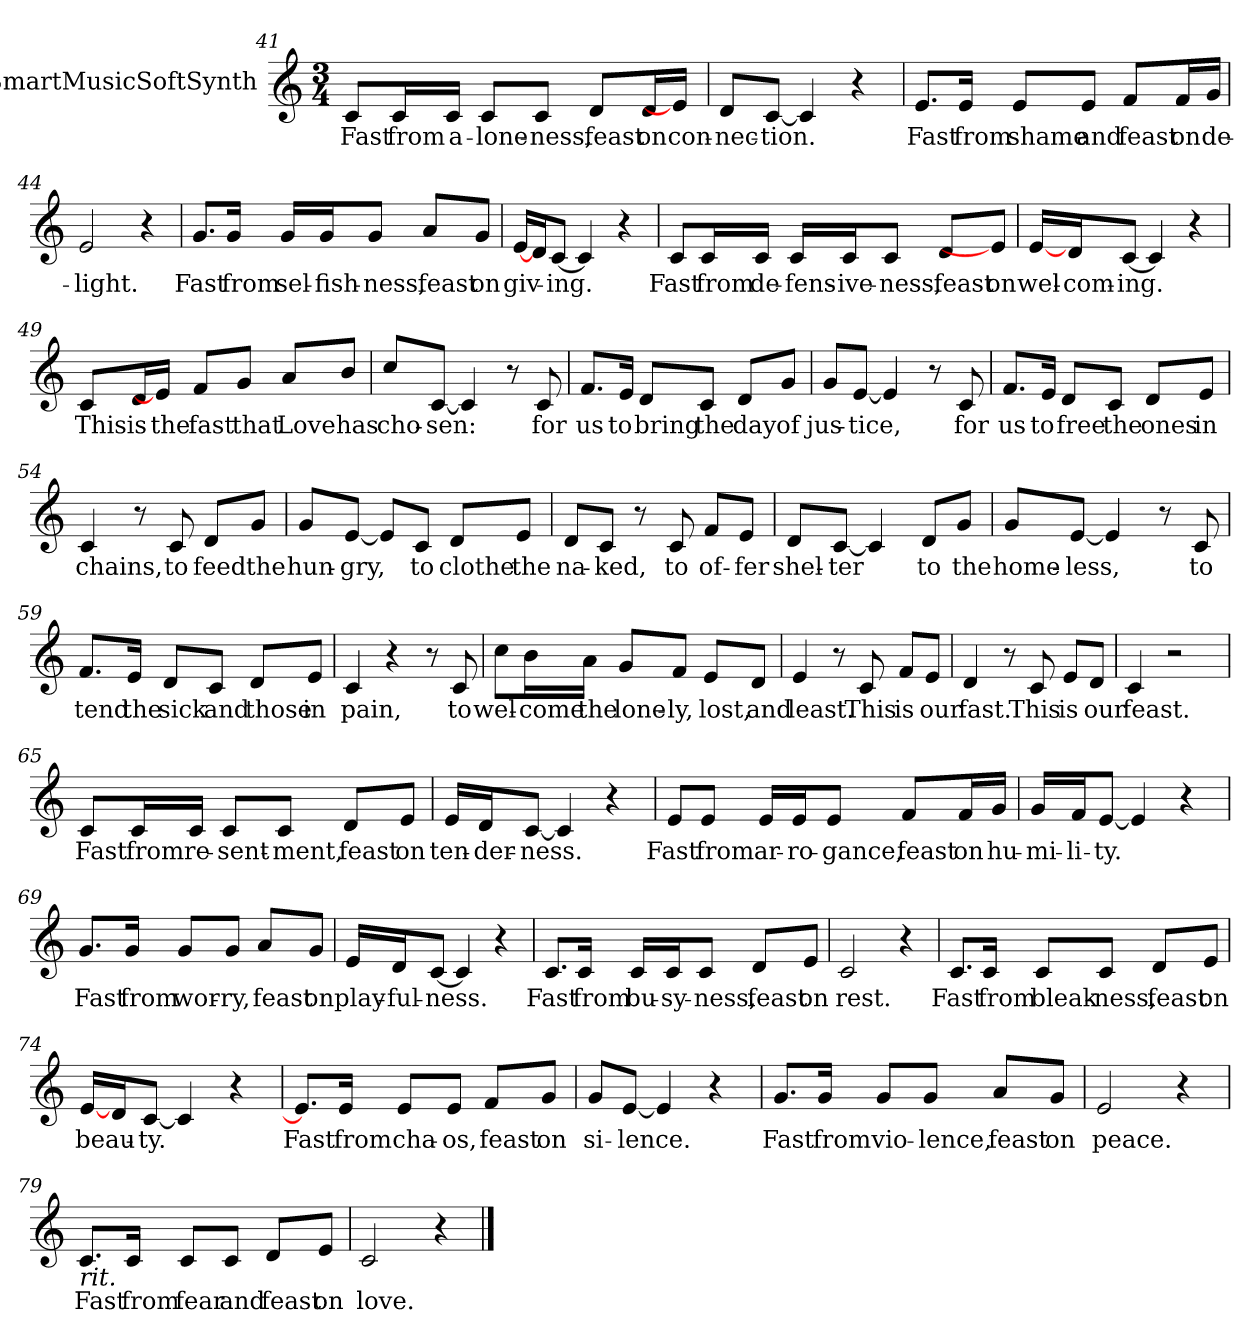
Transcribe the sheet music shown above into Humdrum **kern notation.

**kern	**text
*part1	*part1
*staff1	*staff1
*I"SmartMusicSoftSynth	*
!!LO:LB:g=z
*clefG2	*
*k[]	*
*M3/4	*
=41	=41
!	!LO:LY:b
8c/L	Fast
!	!LO:LY:b
16c/L	from
!	!LO:LY:b
16c/JJ	a-
!	!LO:LY:b
8c/L	-lone-
!	!LO:LY:b
8c/J	-ness,
!	!LO:LY:b
8d/L	feast
!	!LO:LY:b
16d/L	on
!	!LO:LY:b
16e/JJ]	con-
!!LO:LB:g=z
=42	=42
!	!LO:LY:b
8d/L	-nec-
!	!LO:LY:b
[8c/J	-tion.
4c/]	.
4r	.
=43	=43
!	!LO:LY:b
8.e/L	Fast
!	!LO:LY:b
16e/Jk	from
!	!LO:LY:b
8e/L	shame
!	!LO:LY:b
8e/J	and
!	!LO:LY:b
8f/L	feast
!	!LO:LY:b
16f/L	on
!	!LO:LY:b
16g/JJ	de-
=44	=44
!	!LO:LY:b
2e/	-light.
4r	.
!!LO:LB:g=z
=45	=45
!	!LO:LY:b
8.g/L	Fast
!	!LO:LY:b
16g/Jk	from
!	!LO:LY:b
16g/LL	sel-
!	!LO:LY:b
16g/J	-fish-
!	!LO:LY:b
8g/J	-ness,
!	!LO:LY:b
8a/L	feast
!	!LO:LY:b
8g/J	on
!!LO:LB:g=z
=46	=46
!	!LO:LY:b
[16e/LL	giv-
16d/J	.
!	!LO:LY:b
[8c/J	-ing.
4c/]	.
4r	.
=47	=47
!	!LO:LY:b
8c/L	Fast
!	!LO:LY:b
16c/L	from
!	!LO:LY:b
16c/JJ	de-
!	!LO:LY:b
16c/LL	-fens-
!	!LO:LY:b
16c/J	-ive-
!	!LO:LY:b
8c/J	-ness,
!	!LO:LY:b
8d/L	feast
!	!LO:LY:b
8e/J]	on
=48	=48
!	!LO:LY:b
[16e/LL	wel-
!	!LO:LY:b
16d/J	-com-
!	!LO:LY:b
[8c/J	-ing.
4c/]	.
4r	.
!!LO:LB:g=z
=49	=49
!	!LO:LY:b
8c/L	This
!	!LO:LY:b
16d/L	is
!	!LO:LY:b
16e/JJ]	the
!	!LO:LY:b
8f/L	fast
!	!LO:LY:b
8g/J	that
!	!LO:LY:b
8a/L	Love
!	!LO:LY:b
8b/J	has
=50	=50
!	!LO:LY:b
8cc/L	cho-
!	!LO:LY:b
[8c/J	-sen:
4c/]	.
8r	.
!	!LO:LY:b
8c/	for
=51	=51
!	!LO:LY:b
8.f/L	us
!	!LO:LY:b
16e/Jk	to
!	!LO:LY:b
8d/L	bring
!	!LO:LY:b
8c/J	the
!	!LO:LY:b
8d/L	day
!	!LO:LY:b
8g/J	of
!!LO:LB:g=z
=52	=52
!	!LO:LY:b
8g/L	jus-
!	!LO:LY:b
[8e/J	-tice,
4e/]	.
8r	.
!	!LO:LY:b
8c/	for
!!LO:LB:g=z
=53	=53
!	!LO:LY:b
8.f/L	us
!	!LO:LY:b
16e/Jk	to
!	!LO:LY:b
8d/L	free
!	!LO:LY:b
8c/J	the
!	!LO:LY:b
8d/L	ones
!	!LO:LY:b
8e/J	in
=54	=54
!	!LO:LY:b
4c/	chains,
8r	.
!	!LO:LY:b
8c/	to
!	!LO:LY:b
8d/L	feed
!	!LO:LY:b
8g/J	the
=55	=55
!	!LO:LY:b
8g/L	hun-
!	!LO:LY:b
[8e/J	-gry,
8e/L]	.
!	!LO:LY:b
8c/J	to
!	!LO:LY:b
8d/L	clothe
!	!LO:LY:b
8e/J	the
!!LO:LB:g=z
=56	=56
!	!LO:LY:b
8d/L	na-
!	!LO:LY:b
8c/J	-ked,
8r	.
!	!LO:LY:b
8c/	to
!	!LO:LY:b
8f/L	of-
!	!LO:LY:b
8e/J	-fer
=57	=57
!	!LO:LY:b
8d/L	shel-
!	!LO:LY:b
[8c/J	-ter
4c/]	.
!	!LO:LY:b
8d/L	to
!	!LO:LY:b
8g/J	the
!!LO:LB:g=z
=58	=58
!	!LO:LY:b
8g/L	home-
!	!LO:LY:b
[8e/J	-less,
4e/]	.
8r	.
!	!LO:LY:b
8c/	to
=59	=59
!	!LO:LY:b
8.f/L	tend
!	!LO:LY:b
16e/Jk	the
!	!LO:LY:b
8d/L	sick
!	!LO:LY:b
8c/J	and
!	!LO:LY:b
8d/L	those
!	!LO:LY:b
8e/J	in
=60	=60
!	!LO:LY:b
4c/	pain,
4r	.
8r	.
!	!LO:LY:b
8c/	to
!!LO:LB:g=z
=61	=61
!	!LO:LY:b
8cc\L	wel-
!	!LO:LY:b
16b\L	-come
!	!LO:LY:b
16a\JJ	the
!	!LO:LY:b
8g/L	lone-
!	!LO:LY:b
8f/J	-ly,
!	!LO:LY:b
8e/L	lost,
!	!LO:LY:b
8d/J	and
!!LO:LB:g=z
=62	=62
!	!LO:LY:b
4e/	least.
8r	.
!	!LO:LY:b
8c/	This
!	!LO:LY:b
8f/L	is
!	!LO:LY:b
8e/J	our
=63	=63
!	!LO:LY:b
4d/	fast.
8r	.
!	!LO:LY:b
8c/	This
!	!LO:LY:b
8e/L	is
!	!LO:LY:b
8d/J	our
=64	=64
!	!LO:LY:b
4c/	feast.
2r	.
=65	=65
!	!LO:LY:b
8c/L	Fast
!	!LO:LY:b
16c/L	from
!	!LO:LY:b
16c/JJ	re-
!	!LO:LY:b
8c/L	-sent-
!	!LO:LY:b
8c/J	-ment,
!	!LO:LY:b
8d/L	feast
!	!LO:LY:b
8e/J	on
!!LO:LB:g=z
=66	=66
!	!LO:LY:b
16e/LL	ten-
!	!LO:LY:b
16d/J	-der-
!	!LO:LY:b
[8c/J	-ness.
4c/]	.
4r	.
!!LO:LB:g=z
=67	=67
!	!LO:LY:b
8e/L	Fast
!	!LO:LY:b
8e/J	from
!	!LO:LY:b
16e/LL	ar-
!	!LO:LY:b
16e/J	-ro-
!	!LO:LY:b
8e/J	-gance,
!	!LO:LY:b
8f/L	feast
!	!LO:LY:b
16f/L	on
!	!LO:LY:b
16g/JJ	hu-
=68	=68
!	!LO:LY:b
16g/LL	-mi-
!	!LO:LY:b
16f/J	-li-
!	!LO:LY:b
[8e/J	-ty.
4e/]	.
4r	.
=69	=69
!	!LO:LY:b
8.g/L	Fast
!	!LO:LY:b
16g/Jk	from
!	!LO:LY:b
8g/L	wor-
!	!LO:LY:b
8g/J	-ry,
!	!LO:LY:b
8a/L	feast
!	!LO:LY:b
8g/J	on
!!LO:LB:g=z
=70	=70
!	!LO:LY:b
16e/LL	play-
!	!LO:LY:b
16d/J	-ful-
!	!LO:LY:b
[8c/J	-ness.
4c/]	.
4r	.
!!LO:LB:g=z
=71	=71
!	!LO:LY:b
8.c/L	Fast
!	!LO:LY:b
16c/Jk	from
!	!LO:LY:b
16c/LL	bu-
!	!LO:LY:b
16c/J	-sy-
!	!LO:LY:b
8c/J	-ness,
!	!LO:LY:b
8d/L	feast
!	!LO:LY:b
8e/J	on
=72	=72
!	!LO:LY:b
2c/	rest.
4r	.
=73	=73
!	!LO:LY:b
8.c/L	Fast
!	!LO:LY:b
16c/Jk	from
!	!LO:LY:b
8c/L	bleak-
!	!LO:LY:b
8c/J	-ness,
!	!LO:LY:b
8d/L	feast
!	!LO:LY:b
8e/J	on
!!LO:LB:g=z
=74	=74
!	!LO:LY:b
[16e/LL	beau-
16d/J	.
!	!LO:LY:b
[8c/J	-ty.
4c/]	.
4r	.
=75	=75
!	!LO:LY:b
8.e/L]	Fast
!	!LO:LY:b
16e/Jk	from
!	!LO:LY:b
8e/L	cha-
!	!LO:LY:b
8e/J	-os,
!	!LO:LY:b
8f/L	feast
!	!LO:LY:b
8g/J	on
=76	=76
!	!LO:LY:b
8g/L	si-
!	!LO:LY:b
[8e/J	-lence.
4e/]	.
4r	.
!!LO:LB:g=z
=77	=77
!	!LO:LY:b
8.g/L	Fast
!	!LO:LY:b
16g/Jk	from
!	!LO:LY:b
8g/L	vio-
!	!LO:LY:b
8g/J	-lence,
!	!LO:LY:b
8a/L	feast
!	!LO:LY:b
8g/J	on
=78	=78
!	!LO:LY:b
2e/	peace.
4r	.
=79	=79
!LO:TX:b:i:t=rit.	!
!	!LO:LY:b
8.c/L	Fast
!	!LO:LY:b
16c/Jk	from
!	!LO:LY:b
8c/L	fear
!	!LO:LY:b
8c/J	and
!	!LO:LY:b
8d/L	feast
!	!LO:LY:b
8e/J	on
=80	=80
!	!LO:LY:b
2c/	love.
4r	.
==	==
*-	*-
